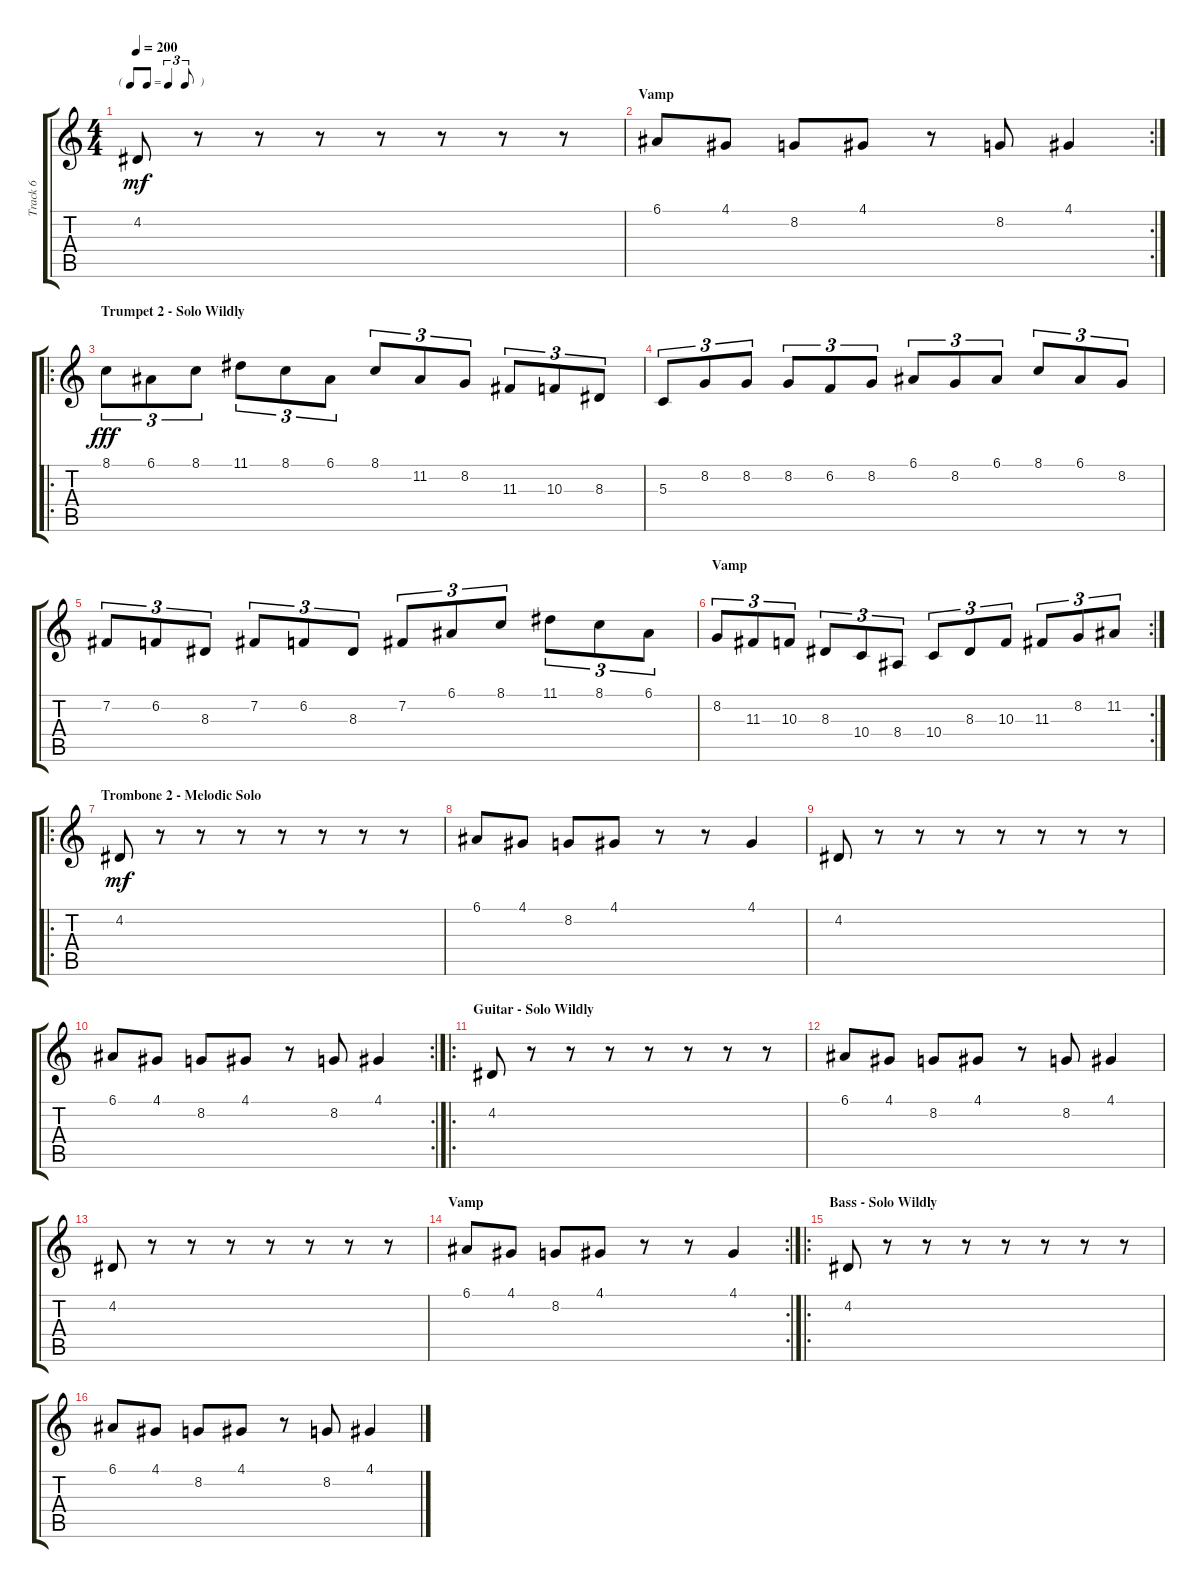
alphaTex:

\track ("Track 6" "Track 6") {instrument trumpet}
\staff {score tabs}
\tuning (E4 B3 G3 D3 A2 E2) {hide}
\ts (4 4)
\tf triplet8th
\tempo 200
\clef g2
\ks c
4.2.8{dy mf} r.8 r.8 r.8 r.8 r.8 r.8 r.8 |
\rc 2
\section ("" "Vamp")
6.1.8 4.1.8 8.2.8 4.1.8 r.8 8.2.8 4.1.4 |
\ro
\section ("" "Trumpet 2 - Solo Wildly")
8.1.8{tu (3 2) dy fff} 6.1.8{tu (3 2)} 8.1.8{tu (3 2)} 11.1.8{tu (3 2)} 8.1.8{tu (3 2)} 6.1.8{tu (3 2)} 8.1.8{tu (3 2)} 11.2.8{tu (3 2)} 8.2.8{tu (3 2)} 11.3.8{tu (3 2)} 10.3.8{tu (3 2)} 8.3.8{tu (3 2)} |
5.3.8{tu (3 2)} 8.2.8{tu (3 2)} 8.2.8{tu (3 2)} 8.2.8{tu (3 2)} 6.2.8{tu (3 2)} 8.2.8{tu (3 2)} 6.1.8{tu (3 2)} 8.2.8{tu (3 2)} 6.1.8{tu (3 2)} 8.1.8{tu (3 2)} 6.1.8{tu (3 2)} 8.2.8{tu (3 2)} |
7.2.8{tu (3 2)} 6.2.8{tu (3 2)} 8.3.8{tu (3 2)} 7.2.8{tu (3 2)} 6.2.8{tu (3 2)} 8.3.8{tu (3 2)} 7.2.8{tu (3 2)} 6.1.8{tu (3 2)} 8.1.8{tu (3 2)} 11.1.8{tu (3 2)} 8.1.8{tu (3 2)} 6.1.8{tu (3 2)} |
\rc 2
\section ("" "Vamp")
8.2.8{tu (3 2)} 11.3.8{tu (3 2)} 10.3.8{tu (3 2)} 8.3.8{tu (3 2)} 10.4.8{tu (3 2)} 8.4.8{tu (3 2)} 10.4.8{tu (3 2)} 8.3.8{tu (3 2)} 10.3.8{tu (3 2)} 11.3.8{tu (3 2)} 8.2.8{tu (3 2)} 11.2.8{tu (3 2)} |
\ro
\section ("" "Trombone 2 - Melodic Solo")
4.2.8{dy mf} r.8 r.8 r.8 r.8 r.8 r.8 r.8 |
6.1.8 4.1.8 8.2.8 4.1.8 r.8 r.8 4.1.4 |
4.2.8 r.8 r.8 r.8 r.8 r.8 r.8 r.8 |
\rc 2
6.1.8 4.1.8 8.2.8 4.1.8 r.8 8.2.8 4.1.4 |
\ro
\section ("" "Guitar - Solo Wildly")
4.2.8 r.8 r.8 r.8 r.8 r.8 r.8 r.8 |
6.1.8 4.1.8 8.2.8 4.1.8 r.8 8.2.8 4.1.4 |
4.2.8 r.8 r.8 r.8 r.8 r.8 r.8 r.8 |
\rc 2
\section ("" "Vamp")
6.1.8 4.1.8 8.2.8 4.1.8 r.8 r.8 4.1.4 |
\ro
\section ("" "Bass - Solo Wildly")
4.2.8 r.8 r.8 r.8 r.8 r.8 r.8 r.8 |
6.1.8 4.1.8 8.2.8 4.1.8 r.8 8.2.8 4.1.4
